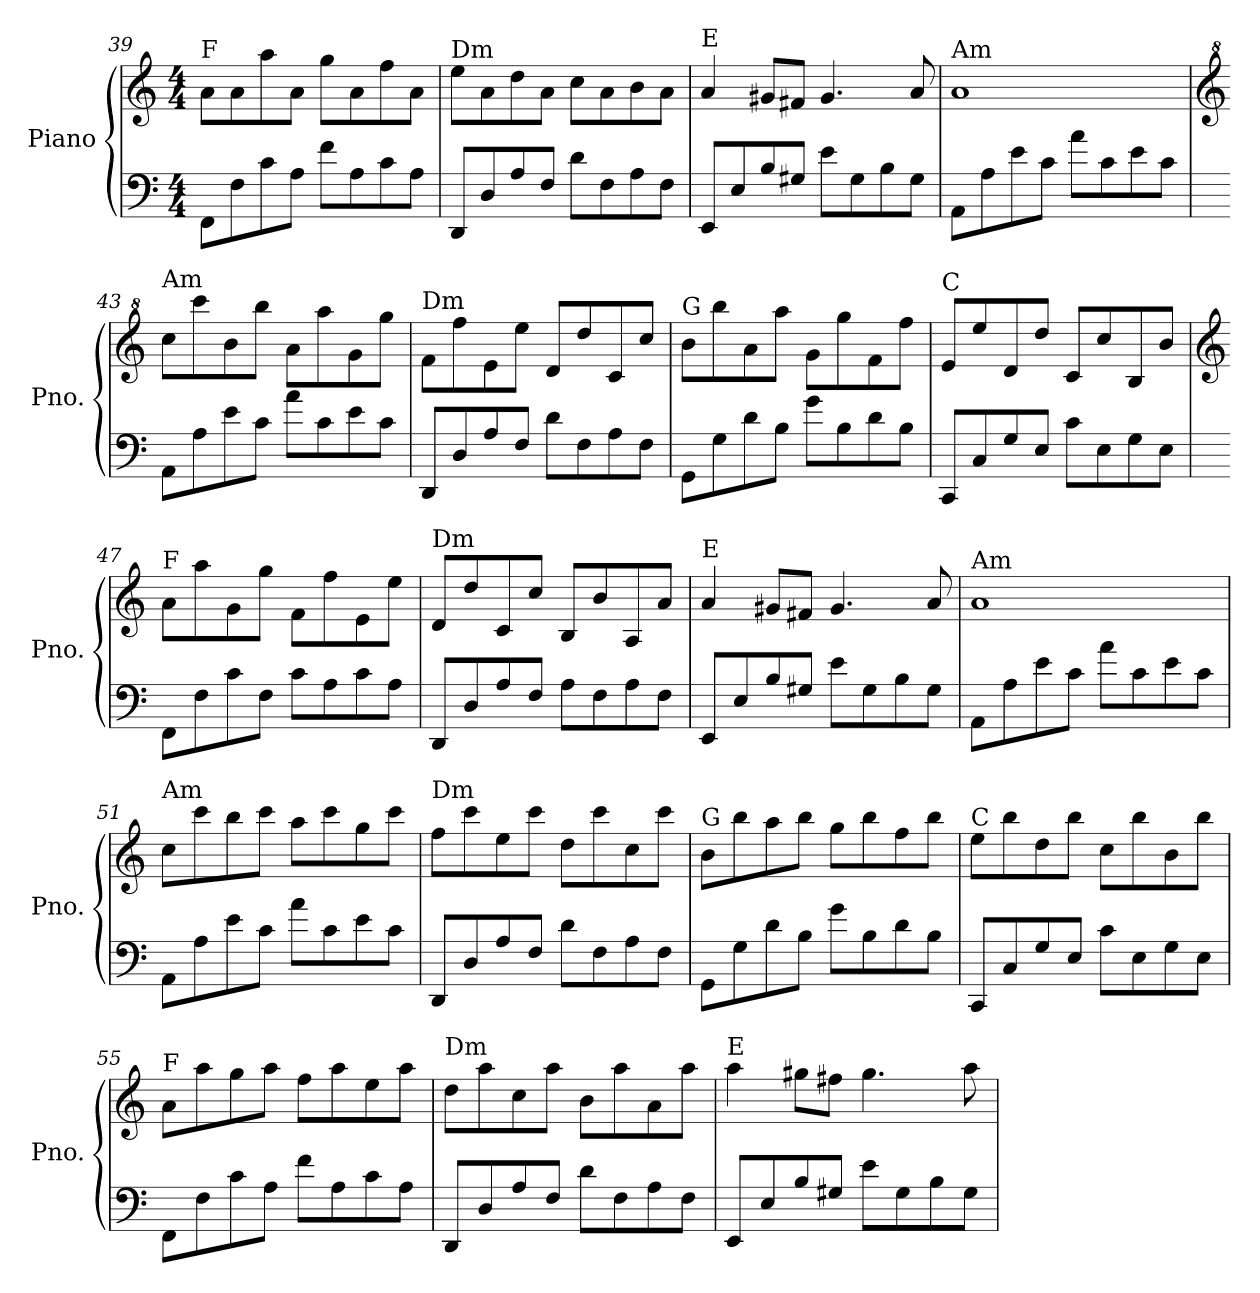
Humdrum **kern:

**kern	**kern
*part1	*part1
*staff2	*staff1
*I"Piano	*
*I'Pno.	*
!!LO:LB:g=z
*clefF4	*clefG2
*k[]	*k[]
*M4/4	*M4/4
=39	=39
!	!LO:TX:a:t=F
8FF\L	8a\L
8F\	8a\
8c\	8aa\
8A\J	8a\J
8f\L	8gg\L
8A\	8a\
8c\	8ff\
8A\J	8a\J
=40	=40
!	!LO:TX:a:t=Dm
8DD/L	8ee\L
8D/	8a\
8A/	8dd\
8F/J	8a\J
8d\L	8cc\L
8F\	8a\
8A\	8b\
8F\J	8a\J
=41	=41
!	!LO:TX:a:t=E
8EE/L	4a/
8E/	.
8B/	8g#X/L
8G#X/J	8f#X/J
8e\L	4.g#/
8G#\	.
8B\	.
8G#\J	8a/
=42	=42
!	!LO:TX:a:t=Am
8AA\L	1a
8A\	.
8e\	.
8c\J	.
8a\L	.
8c\	.
8e\	.
8c\J	.
=43	=43
*	*clefG^2
!	!LO:TX:a:t=Am
8AA\L	8ccc\L
8A\	8cccc\
8e\	8bb\
8c\J	8bbb\J
8a\L	8aa\L
8c\	8aaa\
8e\	8gg\
8c\J	8ggg\J
!!LO:LB:g=z
=44	=44
!	!LO:TX:a:t=Dm
8DD/L	8ff\L
8D/	8fff\
8A/	8ee\
8F/J	8eee\J
8d\L	8dd/L
8F\	8ddd/
8A\	8cc/
8F\J	8ccc/J
=45	=45
!	!LO:TX:a:t=G
8GG\L	8bb\L
8G\	8bbb\
8d\	8aa\
8B\J	8aaa\J
8g\L	8gg\L
8B\	8ggg\
8d\	8ff\
8B\J	8fff\J
=46	=46
!	!LO:TX:a:t=C
8CC/L	8ee/L
8C/	8eee/
8G/	8dd/
8E/J	8ddd/J
8c\L	8cc/L
8E\	8ccc/
8G\	8b/
8E\J	8bb/J
=47	=47
*	*clefG2
!	!LO:TX:a:t=F
8FF\L	8a\L
8F\	8aa\
8c\	8g\
8F\J	8gg\J
8c\L	8f\L
8A\	8ff\
8c\	8e\
8A\J	8ee\J
=48	=48
!	!LO:TX:a:t=Dm
8DD/L	8d/L
8D/	8dd/
8A/	8c/
8F/J	8cc/J
8A\L	8B/L
8F\	8b/
8A\	8A/
8F\J	8a/J
!!LO:LB:g=z
=49	=49
!	!LO:TX:a:t=E
8EE/L	4a/
8E/	.
8B/	8g#X/L
8G#X/J	8f#X/J
8e\L	4.g#/
8G#\	.
8B\	.
8G#\J	8a/
=50	=50
!	!LO:TX:a:t=Am
8AA\L	1a
8A\	.
8e\	.
8c\J	.
8a\L	.
8c\	.
8e\	.
8c\J	.
=51	=51
!	!LO:TX:a:t=Am
8AA\L	8cc\L
8A\	8ccc\
8e\	8bb\
8c\J	8ccc\J
8a\L	8aa\L
8c\	8ccc\
8e\	8gg\
8c\J	8ccc\J
=52	=52
!	!LO:TX:a:t=Dm
8DD/L	8ff\L
8D/	8ccc\
8A/	8ee\
8F/J	8ccc\J
8d\L	8dd\L
8F\	8ccc\
8A\	8cc\
8F\J	8ccc\J
!!LO:PB:g=z
=53	=53
!	!LO:TX:a:t=G
8GG\L	8b\L
8G\	8bb\
8d\	8aa\
8B\J	8bb\J
8g\L	8gg\L
8B\	8bb\
8d\	8ff\
8B\J	8bb\J
=54	=54
!	!LO:TX:a:t=C
8CC/L	8ee\L
8C/	8bb\
8G/	8dd\
8E/J	8bb\J
8c\L	8cc\L
8E\	8bb\
8G\	8b\
8E\J	8bb\J
=55	=55
!	!LO:TX:a:t=F
8FF\L	8a\L
8F\	8aa\
8c\	8gg\
8A\J	8aa\J
8f\L	8ff\L
8A\	8aa\
8c\	8ee\
8A\J	8aa\J
=56	=56
!	!LO:TX:a:t=Dm
8DD/L	8dd\L
8D/	8aa\
8A/	8cc\
8F/J	8aa\J
8d\L	8b\L
8F\	8aa\
8A\	8a\
8F\J	8aa\J
!!LO:LB:g=z
=57	=57
!	!LO:TX:a:t=E
8EE/L	4aa\
8E/	.
8B/	8gg#X\L
8G#X/J	8ff#X\J
8e\L	4.gg#\
8G#\	.
8B\	.
8G#\J	8aa\
=	=
*-	*-
